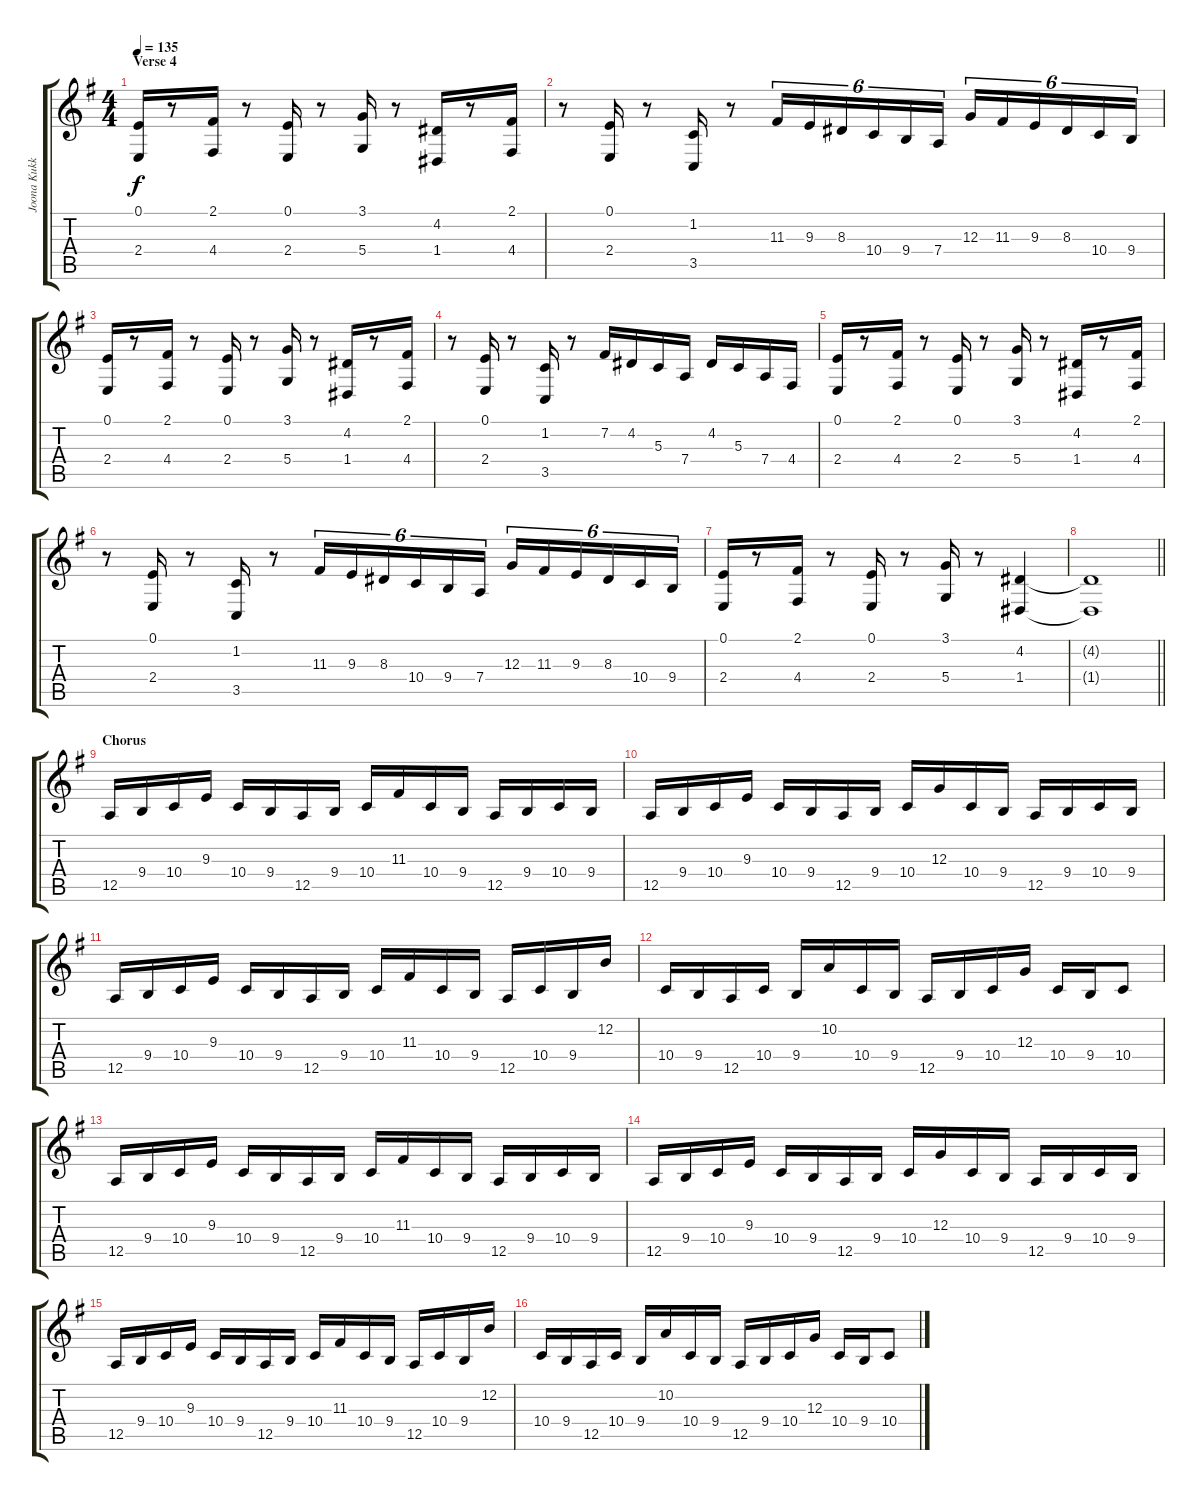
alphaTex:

\track ("Joona Kukkola (strings pad)" "Joona Kukk") {instrument stringensemble1}
\staff {score tabs}
\tuning (E4 B3 G3 D3 A2 E2) {hide}
\ts (4 4)
\section ("" "Verse 4")
\tempo 135
\clef g2
\ks eminor
(0.1 2.4).16{dy f} r.8 (2.1 4.4).16 r.8 (0.1 2.4).16 r.8 (3.1 5.4).16 r.8 (4.2 1.4).16 r.8 (2.1 4.4).16 |
r.8 (0.1 2.4).16 r.8 (1.2 3.5).16 r.8 11.3.16{tu (6 4)} 9.3.16{tu (6 4)} 8.3.16{tu (6 4)} 10.4.16{tu (6 4)} 9.4.16{tu (6 4)} 7.4.16{tu (6 4)} 12.3.16{tu (6 4)} 11.3.16{tu (6 4)} 9.3.16{tu (6 4)} 8.3.16{tu (6 4)} 10.4.16{tu (6 4)} 9.4.16{tu (6 4)} |
(0.1 2.4).16 r.8 (2.1 4.4).16 r.8 (0.1 2.4).16 r.8 (3.1 5.4).16 r.8 (4.2 1.4).16 r.8 (2.1 4.4).16 |
r.8 (0.1 2.4).16 r.8 (1.2 3.5).16 r.8 7.2.16 4.2.16 5.3.16 7.4.16 4.2.16 5.3.16 7.4.16 4.4.16 |
(0.1 2.4).16 r.8 (2.1 4.4).16 r.8 (0.1 2.4).16 r.8 (3.1 5.4).16 r.8 (4.2 1.4).16 r.8 (2.1 4.4).16 |
r.8 (0.1 2.4).16 r.8 (1.2 3.5).16 r.8 11.3.16{tu (6 4)} 9.3.16{tu (6 4)} 8.3.16{tu (6 4)} 10.4.16{tu (6 4)} 9.4.16{tu (6 4)} 7.4.16{tu (6 4)} 12.3.16{tu (6 4)} 11.3.16{tu (6 4)} 9.3.16{tu (6 4)} 8.3.16{tu (6 4)} 10.4.16{tu (6 4)} 9.4.16{tu (6 4)} |
(0.1 2.4).16 r.8 (2.1 4.4).16 r.8 (0.1 2.4).16 r.8 (3.1 5.4).16 r.8 (4.2 1.4).4 |
\barLineRight lightlight
(4.2{t} 1.4{t}).1 |
\section ("" "Chorus")
12.5.16 9.4.16 10.4.16 9.3.16 10.4.16 9.4.16 12.5.16 9.4.16 10.4.16 11.3.16 10.4.16 9.4.16 12.5.16 9.4.16 10.4.16 9.4.16 |
12.5.16 9.4.16 10.4.16 9.3.16 10.4.16 9.4.16 12.5.16 9.4.16 10.4.16 12.3.16 10.4.16 9.4.16 12.5.16 9.4.16 10.4.16 9.4.16 |
12.5.16 9.4.16 10.4.16 9.3.16 10.4.16 9.4.16 12.5.16 9.4.16 10.4.16 11.3.16 10.4.16 9.4.16 12.5.16 10.4.16 9.4.16 12.2.16 |
10.4.16 9.4.16 12.5.16 10.4.16 9.4.16 10.2.16 10.4.16 9.4.16 12.5.16 9.4.16 10.4.16 12.3.16 10.4.16 9.4.16 10.4.8 |
12.5.16 9.4.16 10.4.16 9.3.16 10.4.16 9.4.16 12.5.16 9.4.16 10.4.16 11.3.16 10.4.16 9.4.16 12.5.16 9.4.16 10.4.16 9.4.16 |
12.5.16 9.4.16 10.4.16 9.3.16 10.4.16 9.4.16 12.5.16 9.4.16 10.4.16 12.3.16 10.4.16 9.4.16 12.5.16 9.4.16 10.4.16 9.4.16 |
12.5.16 9.4.16 10.4.16 9.3.16 10.4.16 9.4.16 12.5.16 9.4.16 10.4.16 11.3.16 10.4.16 9.4.16 12.5.16 10.4.16 9.4.16 12.2.16 |
10.4.16 9.4.16 12.5.16 10.4.16 9.4.16 10.2.16 10.4.16 9.4.16 12.5.16 9.4.16 10.4.16 12.3.16 10.4.16 9.4.16 10.4.8
